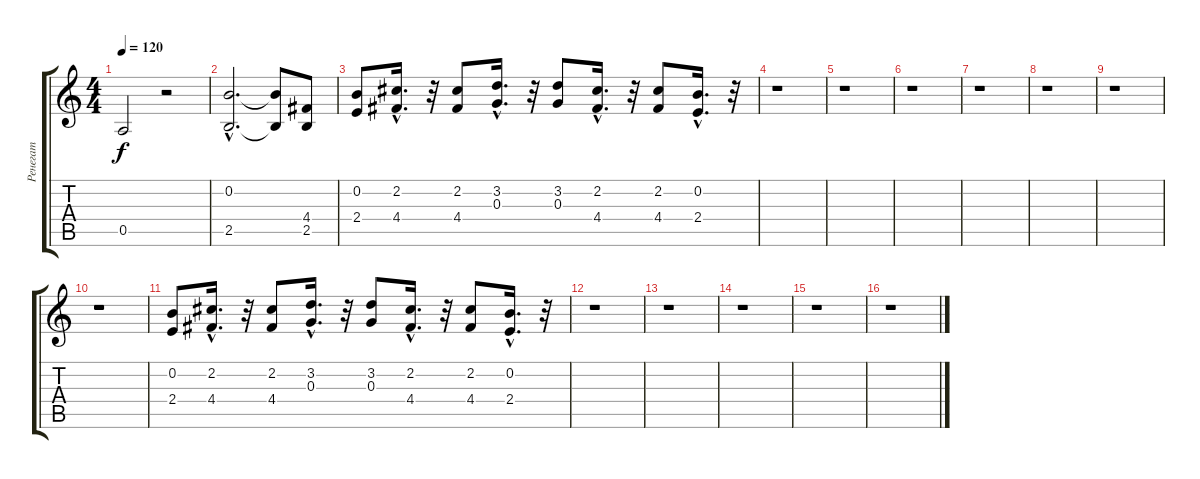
\track ("Ренегат" "Ренегат") {instrument distortionguitar}
\staff {score tabs}
\tuning (E4 B3 G3 D3 A2 E2) {hide}
\ts (4 4)
\tempo 120
\clef g2
\ks c
0.5.2{dy f} r.2 |
(0.2{hac} 2.5{hac}).2{d} (0.2{t} 2.5{t}).8 (4.4 2.5).8 |
(0.2 2.4).8 (2.2{hac} 4.4{hac}).16{d} r.32 (2.2 4.4).8 (3.2{hac} 0.3{hac}).16{d} r.32 (3.2 0.3).8 (2.2{hac} 4.4{hac}).16{d} r.32 (2.2 4.4).8 (0.2{hac} 2.4{hac}).16{d} r.32 |
r.1 |
r.1 |
r.1 |
r.1 |
r.1 |
r.1 |
r.1 |
(0.2 2.4).8 (2.2{hac} 4.4{hac}).16{d} r.32 (2.2 4.4).8 (3.2{hac} 0.3{hac}).16{d} r.32 (3.2 0.3).8 (2.2{hac} 4.4{hac}).16{d} r.32 (2.2 4.4).8 (0.2{hac} 2.4{hac}).16{d} r.32 |
r.1 |
r.1 |
r.1 |
r.1 |
r.1
